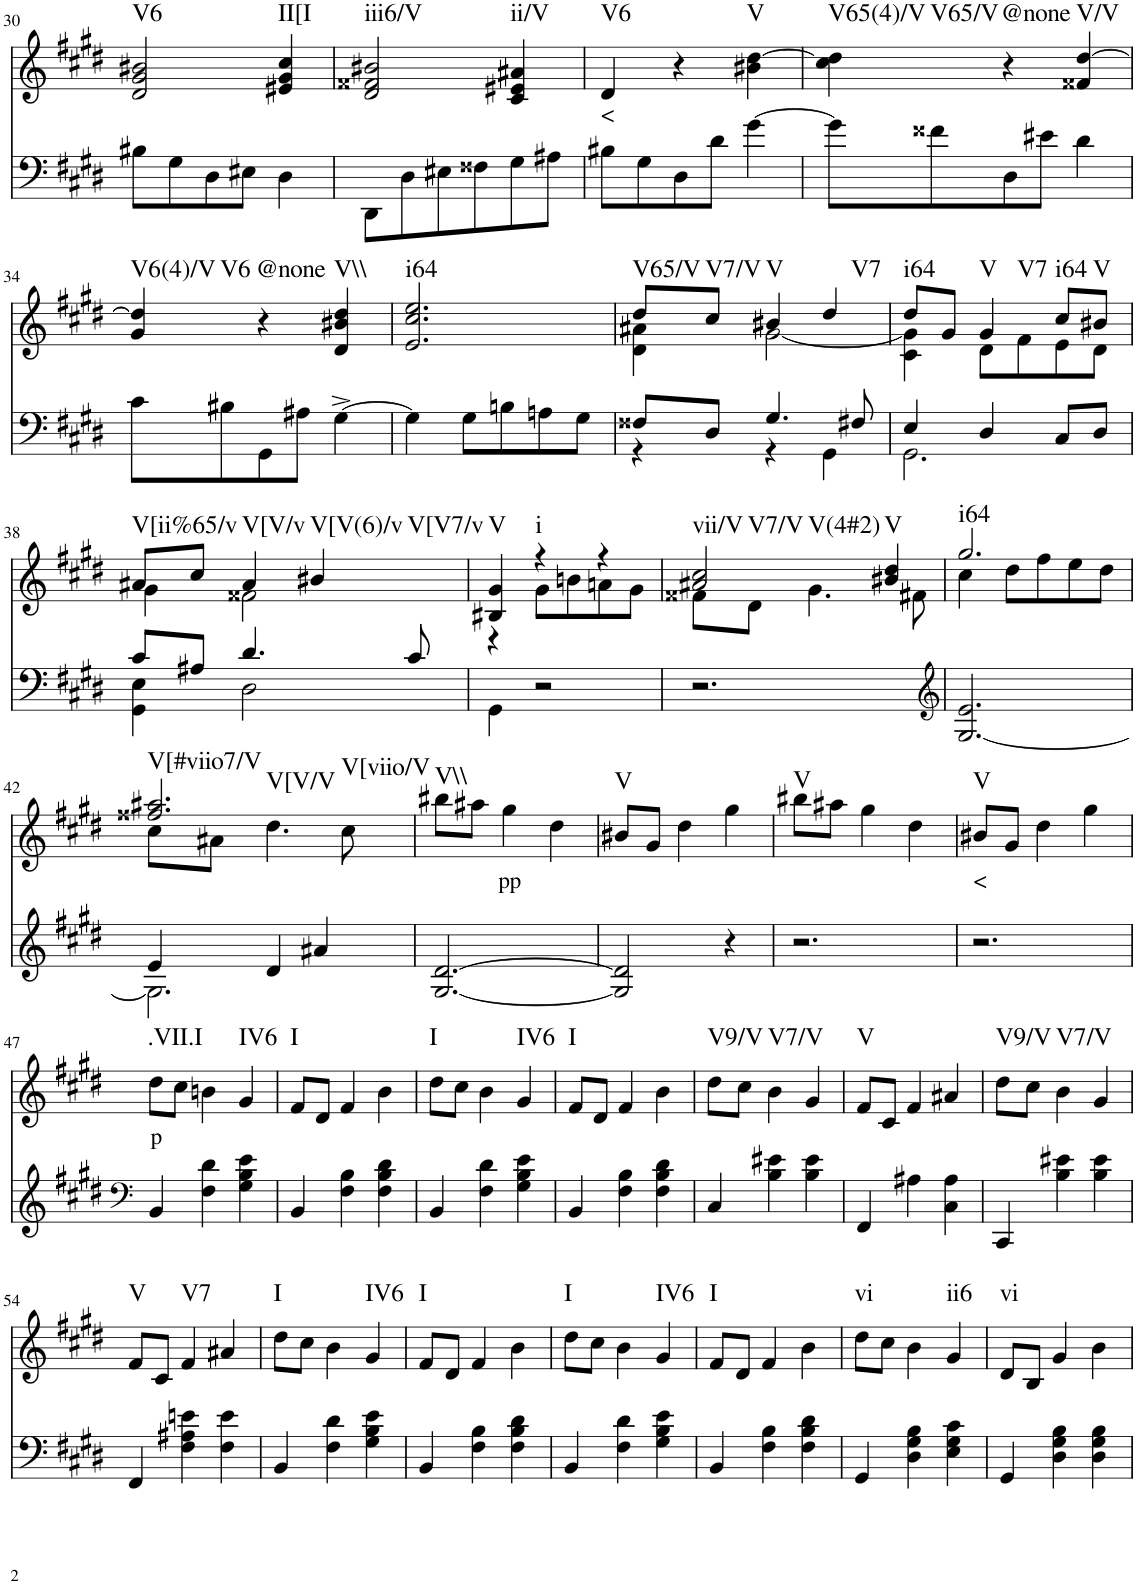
**kern	**kern	**text	**harte
*part2	*part1	*part1	*part1
*staff2	*staff1	*staff1	*
*I"piano	*I"piano	*	*
*I'Pno	*I'Pno	*	*
!!LO:PB:g=z
*clefF4	*clefG2	*	*
*k[f#c#g#d#]	*k[f#c#g#d#]	*	*
*c#:	*c#:	*	*
*M3/4	*M3/4	*	*
=30	=30	=30	=30
!	!	!	!LO:H:kt=V6
8B#X\L	2d#/ 2g#/ 2b#X/	.	N
8G#\	.	.	.
8D#\	.	.	.
8E#X\J	.	.	.
!	!	!	!LO:H:kt=II[I
4D#\	4e#X/ 4g#/ 4cc#/	.	N
=31	=31	=31	=31
!	!	!	!LO:H:kt=iii6/V
8DD#\L	2d#/ 2f##X/ 2b#X/	.	N
8D#\	.	.	.
8E#X\	.	.	.
8F##X\	.	.	.
!	!	!	!LO:H:kt=ii/V
8G#\	4c#/ 4e#X/ 4a#X/	.	N
8A#X\J	.	.	.
=32	=32	=32	=32
!	!	!LO:LY:b	!LO:H:kt=V6
8B#X\L	4d#/	<	N
8G#\	.	.	.
8D#\	4r	.	.
8d#\J	.	.	.
!	!	!	!LO:H:kt=V
[4g#\	4b#X\ [4dd#\	.	N
=33	=33	=33	=33
!	!	!	!LO:H:n=1:kt=V65(4)/V
!	!	!	!LO:H:n=2:kt=V65/V
8g#\L]	4cc#\ 4dd#\]	.	N N
8f##X\	.	.	.
!	!	!	!LO:H:kt=@none
8D#\	4r	.	N
8e#X\J	.	.	.
!	!	!	!LO:H:kt=V/V
4d#\	4f##X/ [4dd#/	.	N
!!LO:LB:g=z
=34	=34	=34	=34
!	!	!	!LO:H:n=1:kt=V6(4)/V
!	!	!	!LO:H:n=2:kt=V6
8c#\L	4g#/ 4dd#/]	.	N N
8B#X\	.	.	.
!	!	!	!LO:H:kt=@none
8GG#\	4r	.	N
8A#X\J	.	.	.
!	!	!	!LO:H:kt=V\\
[4G#^\	4d#/ 4b#X/ 4dd#/	.	N
=35	=35	=35	=35
!	!	!	!LO:H:kt=i64
4G#\]	2.e/ 2.cc#/ 2.ee/	.	N
8G#\L	.	.	.
8Bn\	.	.	.
8An\	.	.	.
8G#\J	.	.	.
=36	=36	=36	=36
*^	*^	*	*
!	!	!	!	!	!LO:H:kt=V65/V
8F##X/L	4r	8dd#/L	4d#\ 4a#X\	.	N
!	!	!	!	!	!LO:H:kt=V7/V
8D#/J	.	8cc#/J	.	.	N
!	!	!	!	!	!LO:H:kt=V
4.G#/	4r	4b#X/	[2g#\	.	N
!	!	!	!	!	!LO:H:kt=V7
.	4GG#\	4dd#/	.	.	N
8F#X/	.	.	.	.	.
=37	=37	=37	=37	=37	=37
!	!	!	!	!	!LO:H:kt=i64
4E/	2.GG#\	8dd#/L	4c#\ 4g#\]	.	N
.	.	8g#/J	.	.	.
!	!	!	!	!	!LO:H:n=1:kt=V
!	!	!	!	!	!LO:H:n=2:kt=V7
4D#/	.	4g#/	8d#\L	.	N N
.	.	.	8f#\	.	.
!	!	!	!	!	!LO:H:kt=i64
8C#/L	.	8cc#/L	8e\	.	N
!	!	!	!	!	!LO:H:kt=V
8D#/J	.	8b#X/J	8d#\J	.	N
!!LO:LB:g=z	!!
=38	=38	=38	=38	=38	=38
!	!	!	!	!	!LO:H:kt=V[ii%65/v
8c#/L	4GG#\ 4E\	8a#X/L	4g#\	.	N
8A#X/J	.	8cc#/J	.	.	.
!	!	!	!	!	!LO:H:kt=V[V/v
4.d#/	2D#\	4a#/	2f##X\	.	N
!	!	!	!	!	!LO:H:n=1:kt=V[V(6)/v
!	!	!	!	!	!LO:H:n=2:kt=V[V7/v
.	.	4b#X/	.	.	N N
8c#/	.	.	.	.	.
*v	*v	*	*	*	*
=39	=39	=39	=39	=39
!	!	!	!	!LO:H:kt=V
4GG#\	4B#X/ 4g#/	4r	.	N
!	!	!	!	!LO:H:kt=i
2r	4r	8g#\L	.	N
.	.	8bn\	.	.
.	4r	8an\	.	.
.	.	8g#\J	.	.
=40	=40	=40	=40	=40
!	!	!	!	!LO:H:n=1:kt=vii/V
!	!	!	!	!LO:H:n=2:kt=V7/V
!	!	!	!	!LO:H:n=3:kt=V(4#2)
2.r	2a#X/ 2cc#/	8f##X\L	.	N N N
.	.	8d#\J	.	.
.	.	4.g#\	.	.
!	!	!	!	!LO:H:kt=V
.	4b#X/ 4dd#/	.	.	N
.	.	8f#X\	.	.
=41	=41	=41	=41	=41
*clefG2	*	*	*	*
!	!	!	!	!LO:H:kt=i64
[2.G#/ 2.e/	2.gg#/	4cc#\	.	N
.	.	8dd#\L	.	.
.	.	8ff#\	.	.
.	.	8ee\	.	.
.	.	8dd#\J	.	.
!!LO:LB:g=z	!!
=42	=42	=42	=42	=42
*^	*	*	*	*
!	!	!	!	!	!LO:H:n=1:kt=V[#viio7/V
!	!	!	!	!	!LO:H:n=2:kt=V[V/V
!	!	!	!	!	!LO:H:n=3:kt=V[viio/V
4e/	2.G#\]	2.ff##X/ 2.aa#X/	8cc#\L	.	N N N
.	.	.	8a#X\J	.	.
4d#/	.	.	4.dd#\	.	.
4a#X/	.	.	.	.	.
.	.	.	8cc#\	.	.
*v	*v	*	*	*	*
=43	=43	=43	=43	=43
!	!	!	!	!LO:H:kt=V\\
*	*v	*v	*	*
[2.G#/ [2.d#/	8bb#X\L	.	N
.	8aa#X\J	.	.
!	!	!LO:LY:b	!
.	4gg#\	pp	.
.	4dd#\	.	.
=44	=44	=44	=44
!	!	!	!LO:H:kt=V
2G#/] 2d#/]	8b#X/L	.	N
.	8g#/J	.	.
.	4dd#\	.	.
4r	4gg#\	.	.
=45	=45	=45	=45
!	!	!	!LO:H:kt=V
2.r	8bb#X\L	.	N
.	8aa#X\J	.	.
.	4gg#\	.	.
.	4dd#\	.	.
=46	=46	=46	=46
!	!	!LO:LY:b	!LO:H:kt=V
2.r	8b#X/L	<	N
.	8g#/J	.	.
.	4dd#\	.	.
.	4gg#\	.	.
!!LO:LB:g=z
=47	=47	=47	=47
*clefF4	*	*	*
!	!	!LO:LY:b	!LO:H:kt=.VII.I
4BB/	8dd#\L	p	N
.	8cc#\J	.	.
4F#\ 4d#\	4bn\	.	.
!	!	!	!LO:H:kt=IV6
4G#\ 4B\ 4e\	4g#/	.	N
=48	=48	=48	=48
!	!	!	!LO:H:kt=I
4BB/	8f#/L	.	N
.	8d#/J	.	.
4F#\ 4B\	4f#/	.	.
4F#\ 4B\ 4d#\	4b\	.	.
=49	=49	=49	=49
!	!	!	!LO:H:kt=I
4BB/	8dd#\L	.	N
.	8cc#\J	.	.
4F#\ 4d#\	4b\	.	.
!	!	!	!LO:H:kt=IV6
4G#\ 4B\ 4e\	4g#/	.	N
=50	=50	=50	=50
!	!	!	!LO:H:kt=I
4BB/	8f#/L	.	N
.	8d#/J	.	.
4F#\ 4B\	4f#/	.	.
4F#\ 4B\ 4d#\	4b\	.	.
=51	=51	=51	=51
!	!	!	!LO:H:kt=V9/V
4C#/	8dd#\L	.	N
.	8cc#\J	.	.
!	!	!	!LO:H:kt=V7/V
4B\ 4e#X\	4b\	.	N
4B\ 4e#\	4g#/	.	.
=52	=52	=52	=52
!	!	!	!LO:H:kt=V
4FF#/	8f#/L	.	N
.	8c#/J	.	.
4A#X\	4f#/	.	.
4C#\ 4A#\	4a#X/	.	.
=53	=53	=53	=53
!	!	!	!LO:H:kt=V9/V
4CC#/	8dd#\L	.	N
.	8cc#\J	.	.
!	!	!	!LO:H:kt=V7/V
4B\ 4e#X\	4b\	.	N
4B\ 4e#\	4g#/	.	.
!!LO:LB:g=z
=54	=54	=54	=54
!	!	!	!LO:H:kt=V
4FF#/	8f#/L	.	N
.	8c#/J	.	.
!	!	!	!LO:H:kt=V7
4F#\ 4A#X\ 4en\	4f#/	.	N
4F#\ 4e\	4a#X/	.	.
=55	=55	=55	=55
!	!	!	!LO:H:kt=I
4BB/	8dd#\L	.	N
.	8cc#\J	.	.
4F#\ 4d#\	4b\	.	.
!	!	!	!LO:H:kt=IV6
4G#\ 4B\ 4e\	4g#/	.	N
=56	=56	=56	=56
!	!	!	!LO:H:kt=I
4BB/	8f#/L	.	N
.	8d#/J	.	.
4F#\ 4B\	4f#/	.	.
4F#\ 4B\ 4d#\	4b\	.	.
=57	=57	=57	=57
!	!	!	!LO:H:kt=I
4BB/	8dd#\L	.	N
.	8cc#\J	.	.
4F#\ 4d#\	4b\	.	.
!	!	!	!LO:H:kt=IV6
4G#\ 4B\ 4e\	4g#/	.	N
=58	=58	=58	=58
!	!	!	!LO:H:kt=I
4BB/	8f#/L	.	N
.	8d#/J	.	.
4F#\ 4B\	4f#/	.	.
4F#\ 4B\ 4d#\	4b\	.	.
=59	=59	=59	=59
!	!	!	!LO:H:kt=vi
4GG#/	8dd#\L	.	N
.	8cc#\J	.	.
4D#\ 4G#\ 4B\	4b\	.	.
!	!	!	!LO:H:kt=ii6
4E\ 4G#\ 4c#\	4g#/	.	N
=60	=60	=60	=60
!	!	!	!LO:H:kt=vi
4GG#/	8d#/L	.	N
.	8B/J	.	.
4D#\ 4G#\ 4B\	4g#/	.	.
4D#\ 4G#\ 4B\	4b\	.	.
=	=	=	=
*-	*-	*-	*-
